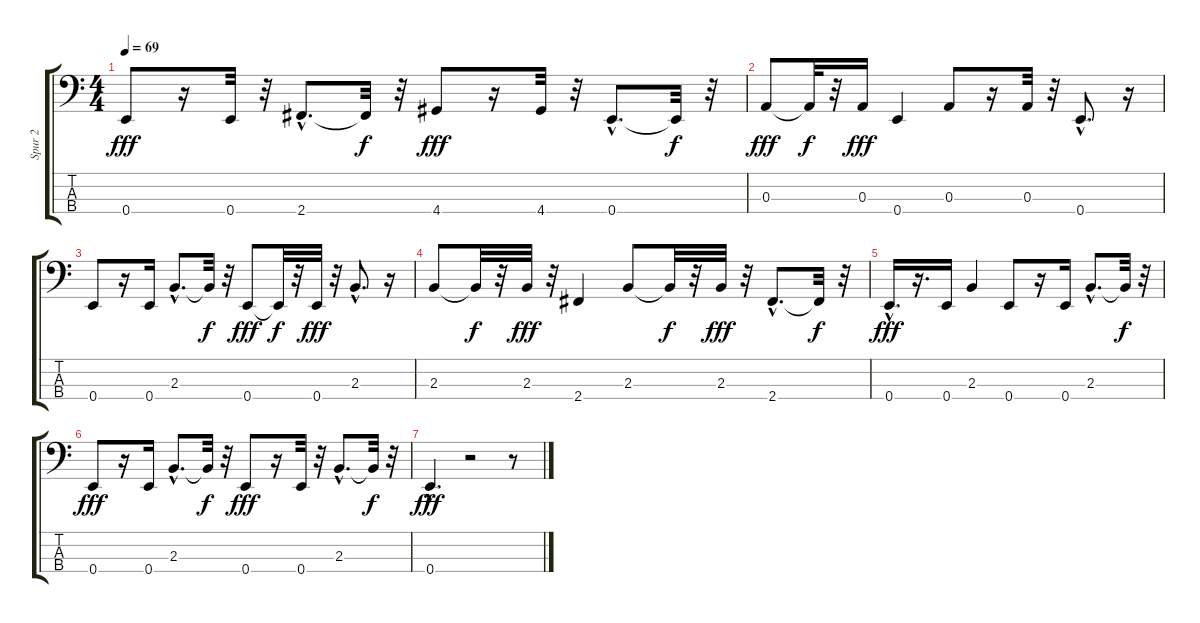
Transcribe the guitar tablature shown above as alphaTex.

\track ("Spur 2" "Spur 2") {instrument electricbassfinger}
\staff {score tabs}
\tuning (G2 D2 A1 E1) {hide}
\ts (4 4)
\tempo 69
\clef f4
\ks c
0.4.8{dy fff} r.16 0.4.32 r.32 2.4{hac}.8{d} 2.4{t}.32{dy f} r.32 4.4.8{dy fff} r.16 4.4.32 r.32 0.4{hac}.8{d} 0.4{t}.32{dy f} r.32 |
0.3.8{dy fff} 0.3{t}.32{dy f} r.32 0.3.16{dy fff} 0.4.4 0.3.8 r.16 0.3.32 r.32 0.4{hac}.8{d} r.16 |
0.4.8 r.16 0.4.16 2.3{hac}.8{d} 2.3{t}.32{dy f} r.32 0.4.8{dy fff} 0.4{t}.32{dy f} r.32 0.4.32{dy fff} r.32 2.3{hac}.8{d} r.16 |
2.3.8 2.3{t}.32{dy f} r.32 2.3.32{dy fff} r.32 2.4.4 2.3.8 2.3{t}.32{dy f} r.32 2.3.32{dy fff} r.32 2.4{hac}.8{d} 2.4{t}.32{dy f} r.32 |
0.4{hac}.16{d dy fff} r.16{d} 0.4.16 2.3.4 0.4.8 r.16 0.4.16 2.3{hac}.8{d} 2.3{t}.32{dy f} r.32 |
0.4.8{dy fff} r.16 0.4.16 2.3{hac}.8{d} 2.3{t}.32{dy f} r.32 0.4.8{dy fff} r.16 0.4.32 r.32 2.3{hac}.8{d} 2.3{t}.32{dy f} r.32 |
0.4{hac}.4{d dy fff} r.2 r.8
